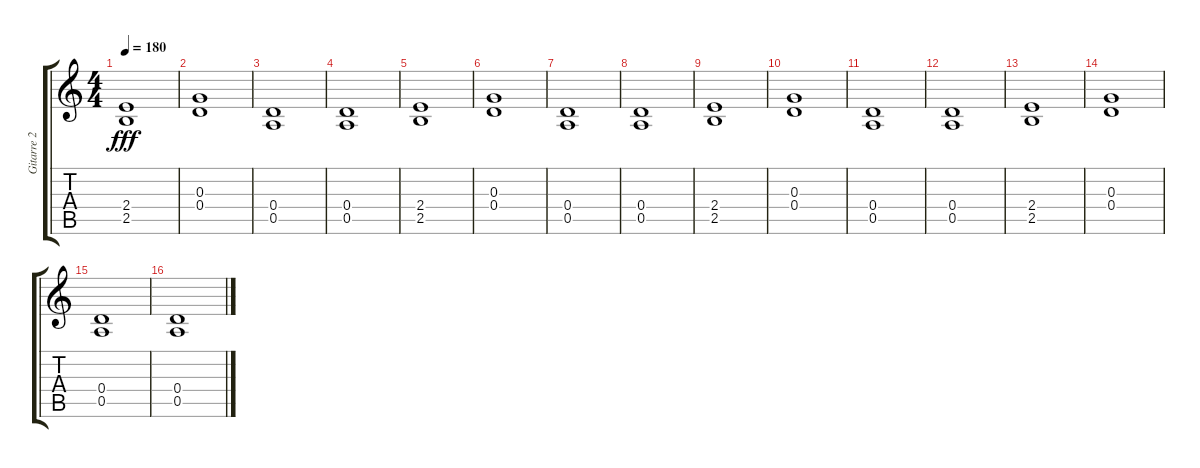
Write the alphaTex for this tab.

\track ("Gitarre 2" "Gitarre 2") {instrument distortionguitar}
\staff {score tabs}
\tuning (E4 B3 G3 D3 A2 E2) {hide}
\ts (4 4)
\tempo 180
\clef g2
\ks c
(2.4 2.5).1{dy fff} |
(0.3 0.4).1 |
(0.4 0.5).1 |
(0.4 0.5).1 |
(2.4 2.5).1 |
(0.3 0.4).1 |
(0.4 0.5).1 |
(0.4 0.5).1 |
(2.4 2.5).1 |
(0.3 0.4).1 |
(0.4 0.5).1 |
(0.4 0.5).1 |
(2.4 2.5).1 |
(0.3 0.4).1 |
(0.4 0.5).1 |
(0.4 0.5).1
